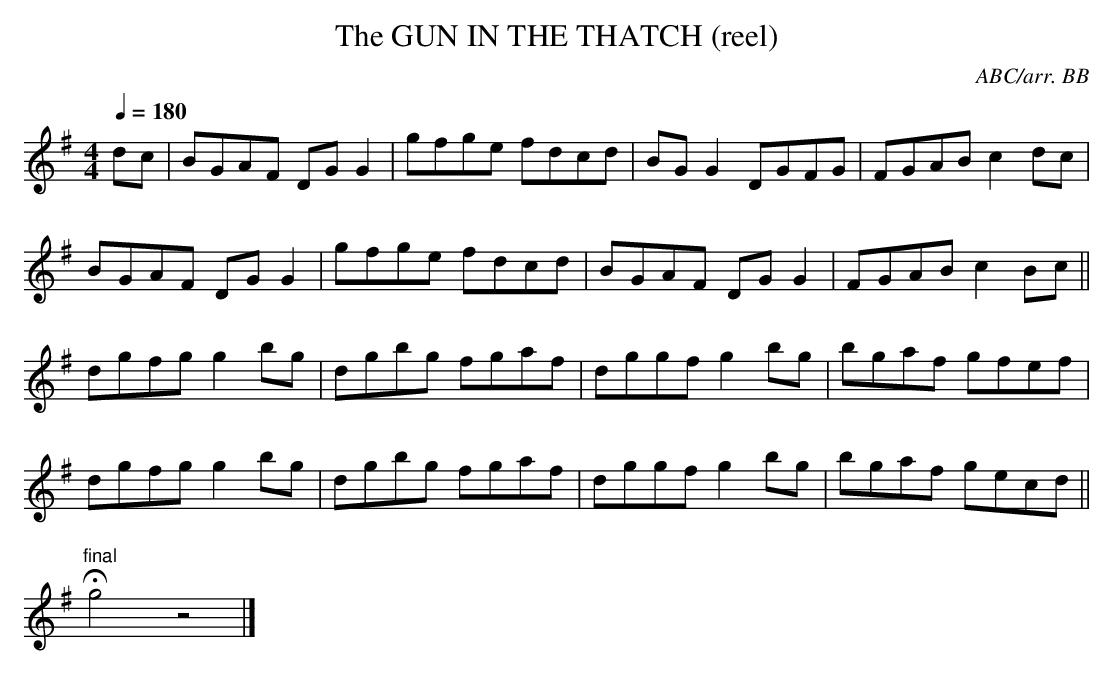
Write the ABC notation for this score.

X:1
T:GUN IN THE THATCH (reel), The
C:ABC/arr. BB
Q:1/4=180
L:1/8
M:4/4
K:G
dc|BGAF DG G2|gfge fdcd|BGG2 DGFG|FGAB c2 dc|
BGAF DG G2|gfge fdcd|BGAF DGG2|FGAB c2 Bc||
dgfg g2bg|dgbg fgaf|dggf g2bg|bgaf gfef|
dgfg g2bg|dgbg fgaf|dggf g2bg|bgaf gecd||
"final"Hg4z4|]
